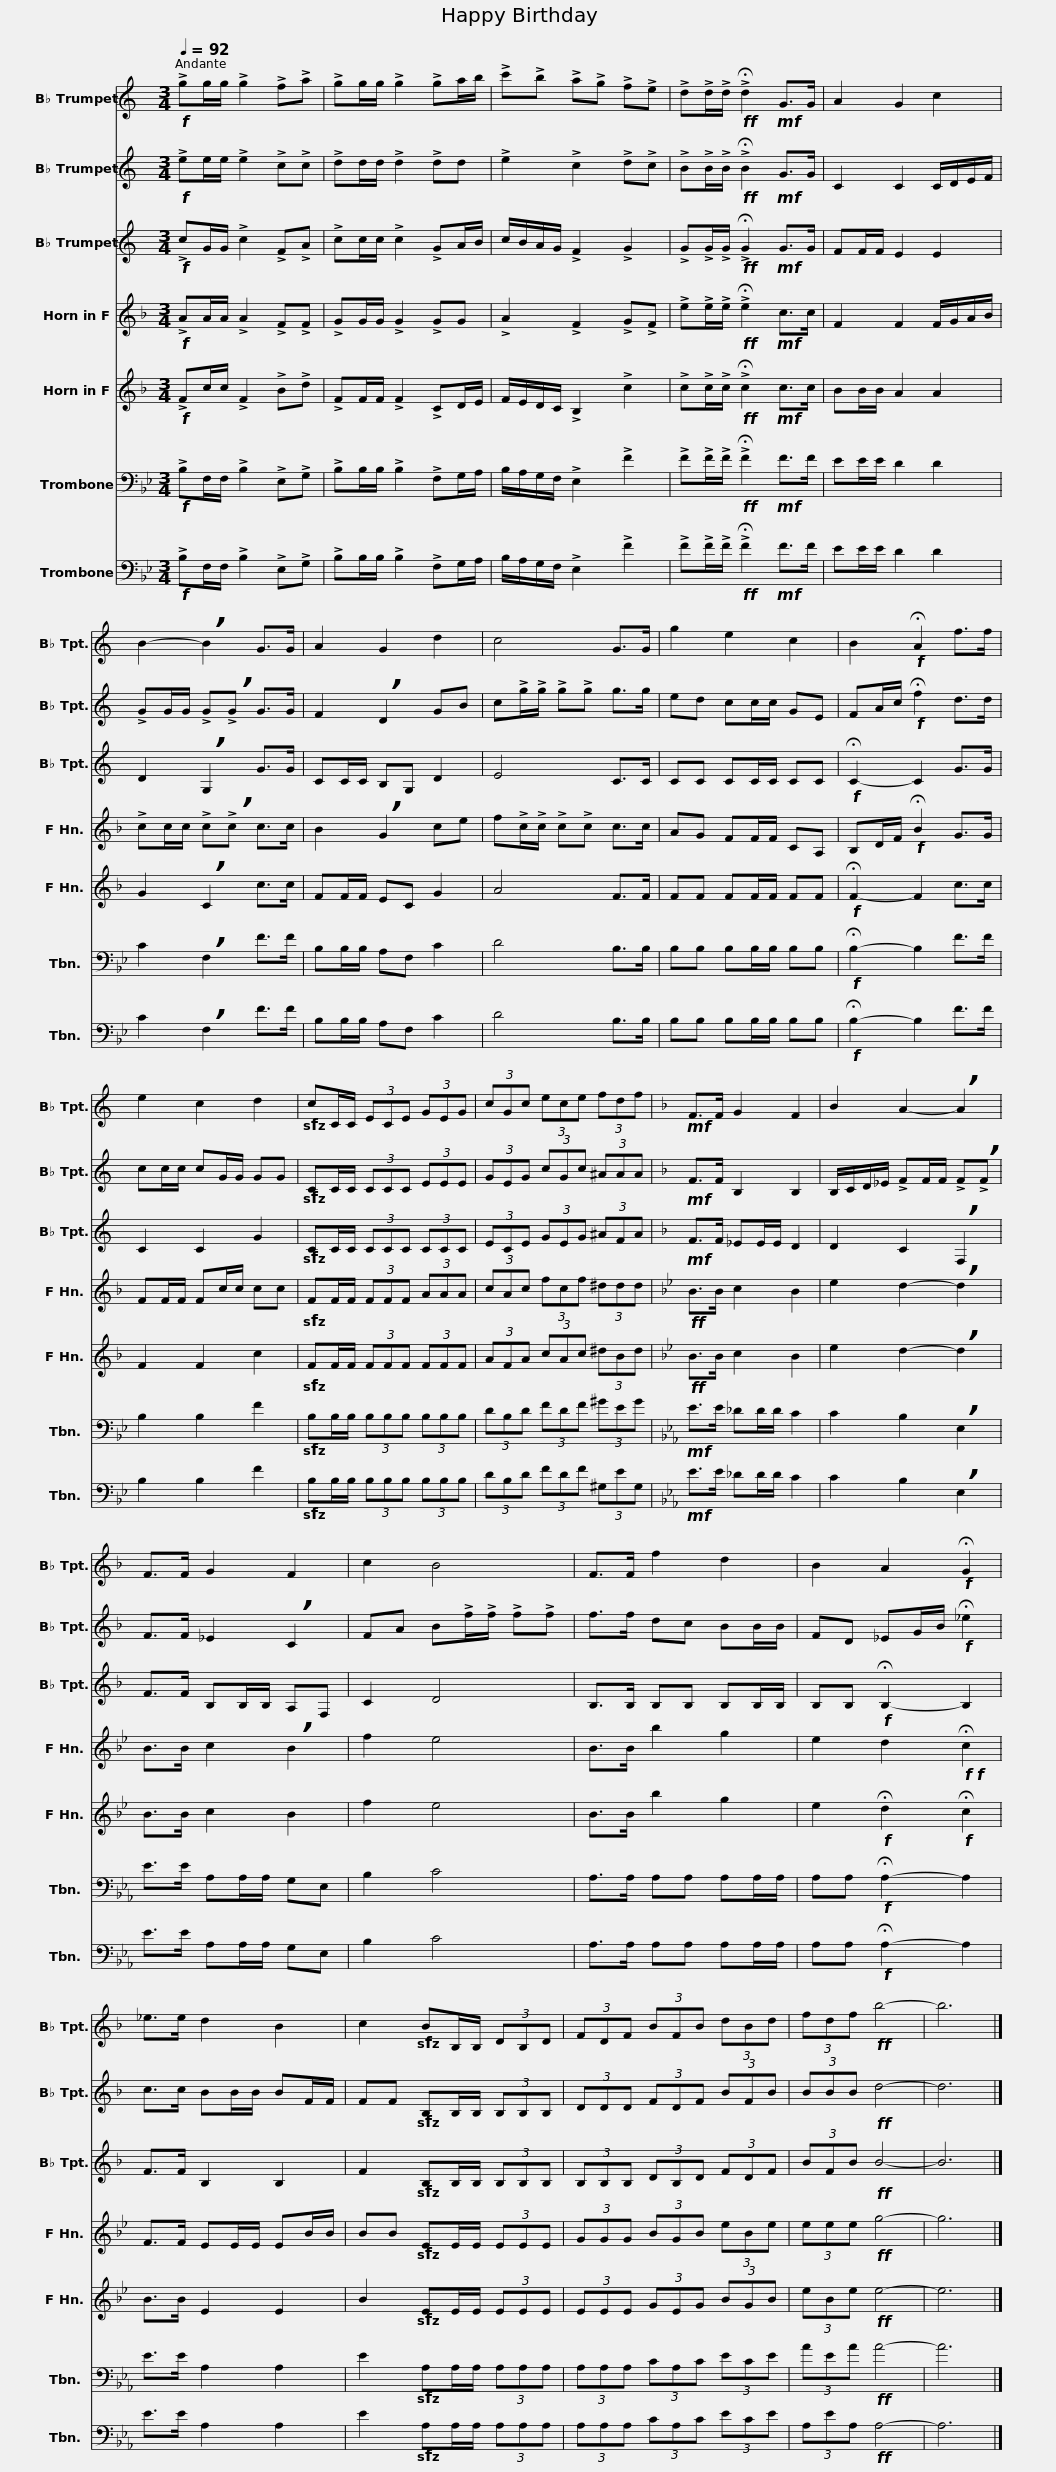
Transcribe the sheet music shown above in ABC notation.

X:1
%%score 1 2 3 4 5 6 7
L:1/8
Q:1/4=92
M:3/4
I:linebreak $
K:Bb
V:1 treble transpose=-2
V:2 treble transpose=-2
V:3 treble transpose=-2
V:4 treble transpose=-7
V:5 treble transpose=-7
V:6 bass
V:7 bass
V:1
[K:C]!f! !>!gg/g/ !>!g2 !>!f!>!a | !>!gg/g/ !>!g2 !>!ga/b/ | !>!c'!>!b !>!a!>!g !>!f!>!e | !>!d!>!d/!>!d/!ff! !>!!fermata!d2!mf! G>G | A2 G2 c2 |$ %5
 B2- !breath!B2 G>G | A2 G2 d2 | c4 G>G | g2 e2 c2 | B2!f! !fermata!A2 f>f |$ %10
 e2 c2 d2 |!sfz! cC/C/ (3ECE (3GEG | (3cGc (3ece (3fdf |[K:F]!mf! F>F G2 F2 |$ B2 A2- !breath!A2 | %15
 F>F G2 F2 | c2 B4 | F>F f2 d2 |$ B2 A2!f! !fermata!G2 | _e>e d2 B2 | %20
 c2!sfz! BB,/B,/ (3DB,D | (3FDF (3BFB (3dBd | (3fdf!ff! b4- |$ b6 |] %24
V:2
[K:C]!f! !>!ee/e/ !>!e2 !>!c!>!c | !>!dd/d/ !>!d2 !>!dd | !>!e2 !>!c2 !>!d!>!c | !>!B!>!B/!>!B/!ff! !>!!fermata!B2!mf! G>G | C2 C2 C/D/E/F/ |$ %5
 !>!GG/G/ !>!G!>!!breath!G G>G | F2 !breath!D2 GB | c!>!g/!>!g/ !>!g!>!g g>g | ed cc/c/ GE | FA/c/!f! !fermata!f2 d>d |$ %10
 cc/c/ cG/G/ GG |!sfz! CC/C/ (3CCC (3EEE | (3GEG (3cGc (3^AAA |[K:F]!mf! F>F B,2 B,2 |$ B,/C/D/_E/ !>!FF/F/ !>!F!>!!breath!F | %15
 F>F _E2 !breath!C2 | FA B!>!f/!>!f/ !>!f!>!f | f>f dc BB/B/ |$ FD _EG/B/!f! !fermata!_e2 | c>c BB/B/ BF/F/ | %20
 FF!sfz! B,B,/B,/ (3B,B,B, | (3DDD (3FDF (3BFB | (3BBB!ff! d4- |$ d6 |] %24
V:3
[K:C]!f! !>!cG/G/ !>!c2 !>!F!>!A | !>!cc/c/ !>!c2 !>!GA/B/ | c/B/A/G/ !>!F2 !>!G2 | !>!G!>!G/!>!G/!ff! !>!!fermata!G2!mf! G>G | FF/F/ E2 E2 |$ %5
 D2 !breath!G,2 G>G | CC/C/ B,G, D2 | E4 C>C | CC CC/C/ CC |!f! !fermata!C2- C2 G>G |$ %10
 C2 C2 G2 |!sfz! CC/C/ (3CCC (3CCC | (3ECE (3GEG (3^AFA |[K:F]!mf! F>F _EE/E/ D2 |$ D2 C2 !breath!F,2 | %15
 F>F B,B,/B,/ A,F, | C2 D4 | B,>B, B,B, B,B,/B,/ |$ B,B,!f! !fermata!B,2- B,2 | F>F B,2 B,2 | %20
 F2!sfz! B,B,/B,/ (3B,B,B, | (3B,B,B, (3DB,D (3FDF | (3BFB!ff! B4- |$ B6 |] %24
V:4
[K:F]!f! !>!AA/A/ !>!A2 !>!F!>!F | !>!GG/G/ !>!G2 !>!GG | !>!A2 !>!F2 !>!G!>!F | !>!e!>!e/!>!e/!ff! !>!!fermata!e2!mf! c>c | F2 F2 F/G/A/B/ |$ %5
 !>!cc/c/ !>!c!>!!breath!c c>c | B2 !breath!G2 ce | f!>!c/!>!c/ !>!c!>!c c>c | AG FF/F/ CA, | B,D/F/!f! !fermata!B2 G>G |$ %10
 FF/F/ Fc/c/ cc |!sfz! FF/F/ (3FFF (3AAA | (3cAc (3fcf (3^ddd |[K:Bb]!ff! B>B c2 B2 |$ e2 d2- !breath!d2 | %15
 B>B c2 !breath!B2 | f2 e4 | B>B b2 g2 |$ e2 d2!f!!f! !fermata!c2 | F>F EE/E/ EB/B/ | %20
 BB!sfz! EE/E/ (3EEE | (3GGG (3BGB (3eBe | (3eee!ff! g4- |$ g6 |] %24
V:5
[K:F]!f! !>!Fc/c/ !>!F2 !>!B!>!d | !>!FF/F/ !>!F2 !>!CD/E/ | F/E/D/C/ !>!B,2 !>!c2 | !>!c!>!c/!>!c/!ff! !>!!fermata!c2!mf! c>c | BB/B/ A2 A2 |$ %5
 G2 !breath!C2 c>c | FF/F/ EC G2 | A4 F>F | FF FF/F/ FF |!f! !fermata!F2- F2 c>c |$ %10
 F2 F2 c2 |!sfz! FF/F/ (3FFF (3FFF | (3AFA (3cAc (3^dBd |[K:Bb]!ff! B>B c2 B2 |$ e2 d2- !breath!d2 | %15
 B>B c2 B2 | f2 e4 | B>B b2 g2 |$ e2!f! !fermata!d2!f! !fermata!c2 | B>B E2 E2 | %20
 B2!sfz! EE/E/ (3EEE | (3EEE (3GEG (3BGB | (3eBe!ff! e4- |$ e6 |] %24
V:6
!f! !>!B,F,/F,/ !>!B,2 !>!E,!>!G, | !>!B,B,/B,/ !>!B,2 !>!F,G,/A,/ | B,/A,/G,/F,/ !>!E,2 !>!F2 | !>!F!>!F/!>!F/!ff! !>!!fermata!F2!mf! F>F | EE/E/ D2 D2 |$ %5
 C2 !breath!F,2 F>F | B,B,/B,/ A,F, C2 | D4 B,>B, | B,B, B,B,/B,/ B,B, |!f! !fermata!B,2- B,2 F>F |$ %10
 B,2 B,2 F2 |!sfz! B,B,/B,/ (3B,B,B, (3B,B,B, | (3DB,D (3FDF (3^GEG |[K:Eb]!mf! E>E _DD/D/ C2 |$ C2 B,2 !breath!E,2 | %15
 E>E A,A,/A,/ G,E, | B,2 C4 | A,>A, A,A, A,A,/A,/ |$ A,A,!f! !fermata!A,2- A,2 | E>E A,2 A,2 | %20
 E2!sfz! A,A,/A,/ (3A,A,A, | (3A,A,A, (3CA,C (3ECE | (3AEA!ff! A4- |$ A6 |] %24
V:7
!f! !>!B,F,/F,/ !>!B,2 !>!E,!>!G, | !>!B,B,/B,/ !>!B,2 !>!F,G,/A,/ | B,/A,/G,/F,/ !>!E,2 !>!F2 | !>!F!>!F/!>!F/!ff! !>!!fermata!F2!mf! F>F | EE/E/ D2 D2 |$ %5
 C2 !breath!F,2 F>F | B,B,/B,/ A,F, C2 | D4 B,>B, | B,B, B,B,/B,/ B,B, |!f! !fermata!B,2- B,2 F>F |$ %10
 B,2 B,2 F2 |!sfz! B,B,/B,/ (3B,B,B, (3B,B,B, | (3DB,D (3FDF (3^G,EG, |[K:Eb]!mf! E>E _DD/D/ C2 |$ C2 B,2 !breath!E,2 | %15
 E>E A,A,/A,/ G,E, | B,2 C4 | A,>A, A,A, A,A,/A,/ |$ A,A,!f! !fermata!A,2- A,2 | E>E A,2 A,2 | %20
 E2!sfz! A,A,/A,/ (3A,A,A, | (3A,A,A, (3CA,C (3ECE | (3A,EA,!ff! A,4- |$ A,6 |] %24
